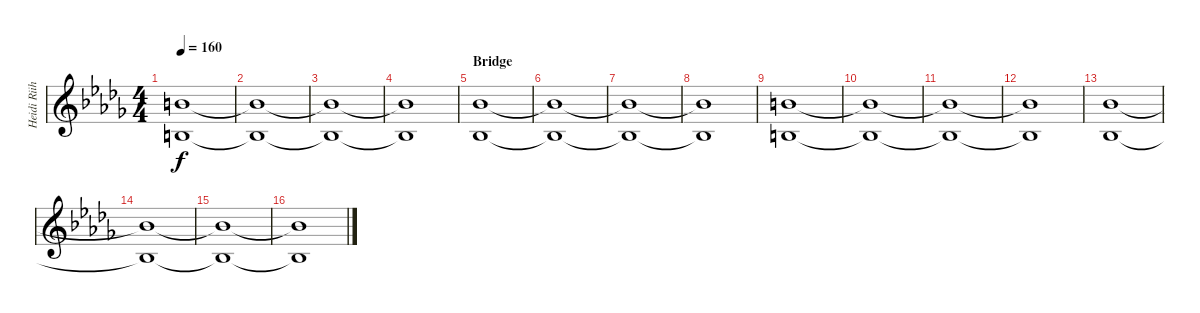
\track ("Heidi Riihinen (keyboards)" "Heidi Riih") {instrument choiraahs}
\staff {score}
\tuning (E4 B3 G3 D3 A2 E2 B1) {hide}
\ts (4 4)
\tempo 160
\clef g2
\ks bbminor
(7.1 0.2).1{dy f} |
(7.1{t} 0.2{t}).1 |
(7.1{t} 0.2{t}).1 |
(7.1{t} 0.2{t}).1 |
\section ("" "Bridge")
(6.1 3.3).1 |
(6.1{t} 3.3{t}).1 |
(6.1{t} 3.3{t}).1 |
(6.1{t} 3.3{t}).1 |
(7.1 0.2).1 |
(7.1{t} 0.2{t}).1 |
(7.1{t} 0.2{t}).1 |
(7.1{t} 0.2{t}).1 |
(6.1 3.3).1 |
(6.1{t} 3.3{t}).1 |
(6.1{t} 3.3{t}).1 |
(6.1{t} 3.3{t}).1
